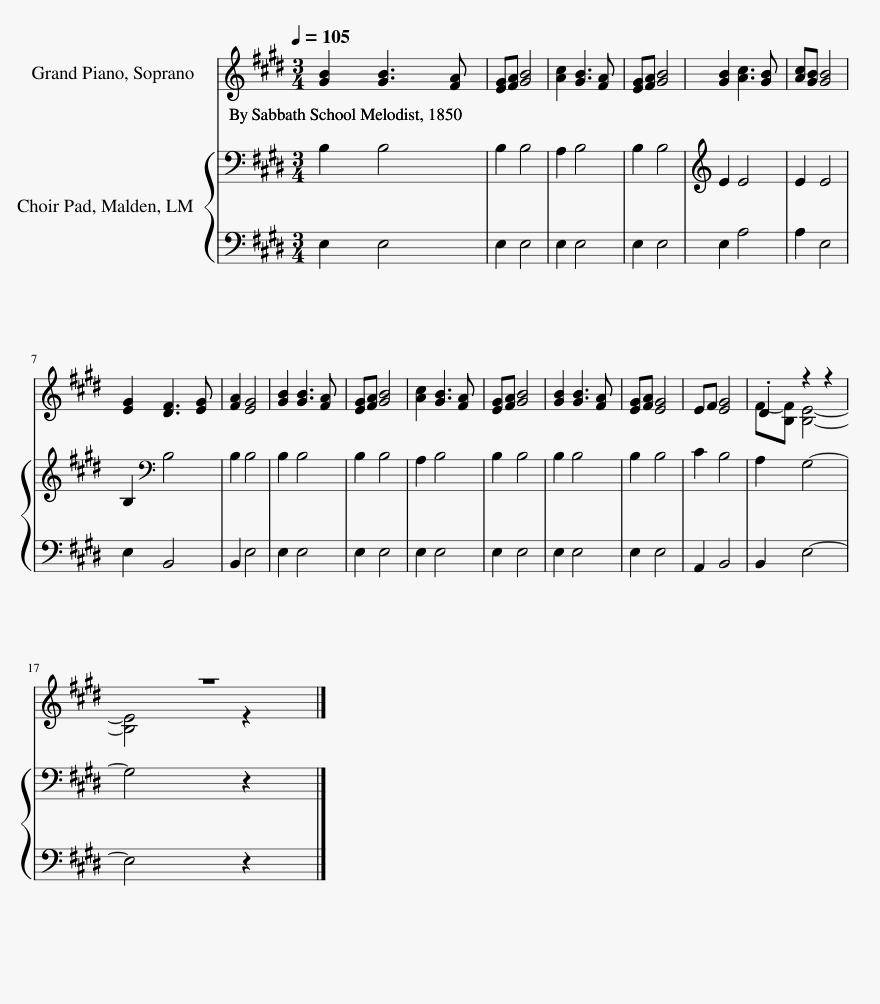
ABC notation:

X:1
%%score ( 1 2 ) { 3 | 4 }
L:1/8
Q:1/4=105
M:3/4
I:linebreak $
K:E
V:1 treble
V:2 treble
V:3 bass
V:4 bass
V:1
 [GB]2 [GB]3 [FA] | [EG][FA] [GB]4 | [Ac]2 [GB]3 [FA] | [EG][FA] [GB]4 | [GB]2 [Ac]3 [GB] | %5
 [Ac][GB] [GB]4 |$ [EG]2 [DF]3 [EG] | [FA]2 [EG]4 | [GB]2 [GB]3 [FA] | [EG][FA] [GB]4 | %10
 [Ac]2 [GB]3 [FA] | [EG][FA] [GB]4 | [GB]2 [GB]3 [FA] | [EG][FA] [EG]4 | EF [EG]4 | %15
 .D2 z2 z2 |$ z6 |] %17
V:2
 x6 | x6 | x6 | x6 | x6 | %5
 x6 |$ x6 | x6 | x6 | x6 | %10
 x6 | x6 | x6 | x6 | x6 | %15
 F-[B,F] [B,E]4- |$ [B,E]4 z2 |] %17
V:3
 B,2 B,4 | B,2 B,4 | A,2 B,4 | B,2 B,4 | E2 E4 | %5
 E2 E4 |$ B,2[K:bass] B,4 | B,2 B,4 | B,2 B,4 | B,2 B,4 | %10
 A,2 B,4 | B,2 B,4 | B,2 B,4 | B,2 B,4 | C2 B,4 | %15
 A,2 G,4- |$ G,4 z2 |] %17
V:4
 E,2 E,4 | E,2 E,4 | E,2 E,4 | E,2 E,4 | E,2 A,4 | %5
 A,2 E,4 |$ E,2 B,,4 | B,,2 E,4 | E,2 E,4 | E,2 E,4 | %10
 E,2 E,4 | E,2 E,4 | E,2 E,4 | E,2 E,4 | A,,2 B,,4 | %15
 B,,2 E,4- |$ E,4 z2 |] %17
